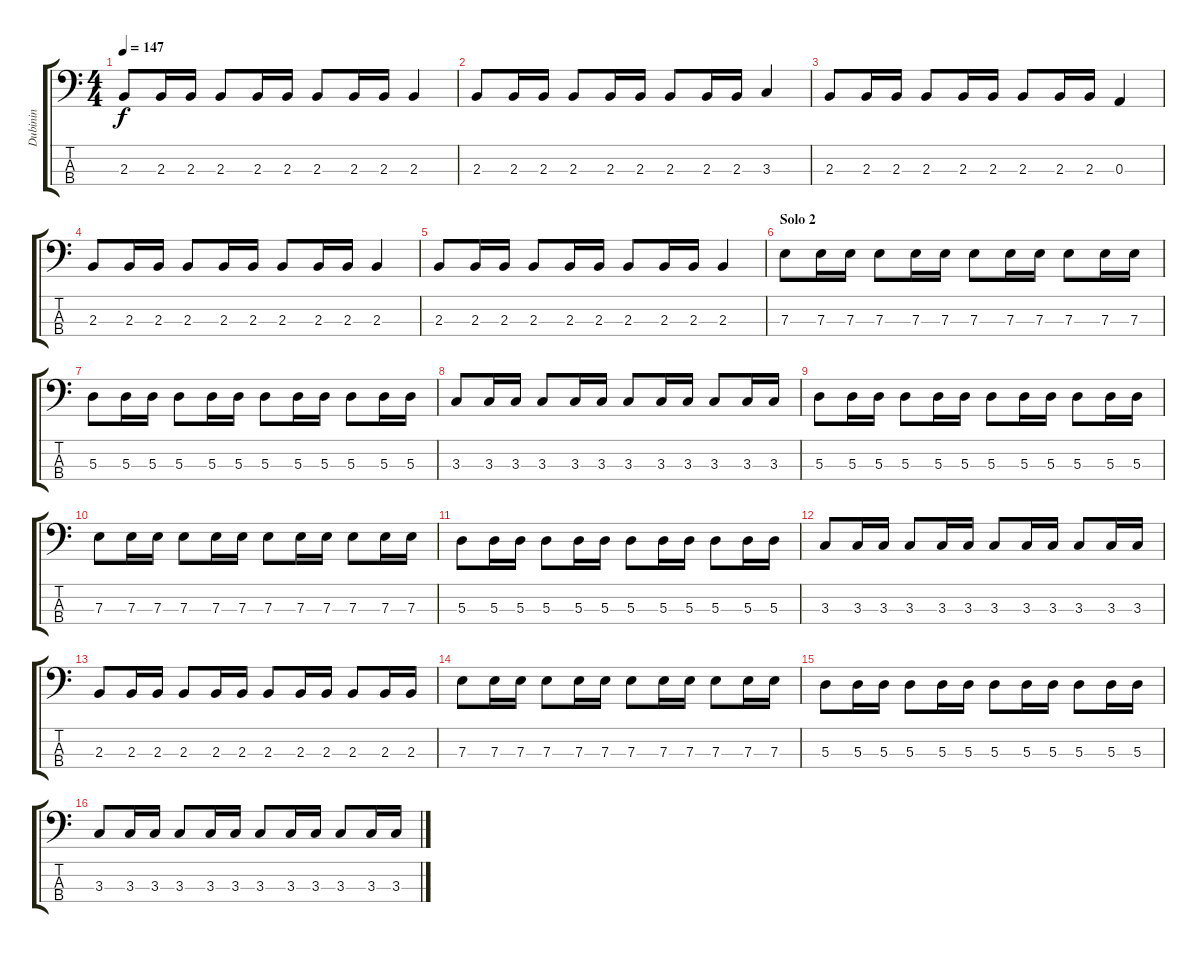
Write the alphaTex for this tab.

\track ("Dubinin" "Dubinin") {instrument electricbassfinger}
\staff {score tabs}
\tuning (G2 D2 A1 E1) {hide}
\ts (4 4)
\tempo 147
\clef f4
\ks c
2.3.8{dy f} 2.3.16 2.3.16 2.3.8 2.3.16 2.3.16 2.3.8 2.3.16 2.3.16 2.3.4 |
2.3.8 2.3.16 2.3.16 2.3.8 2.3.16 2.3.16 2.3.8 2.3.16 2.3.16 3.3.4 |
2.3.8 2.3.16 2.3.16 2.3.8 2.3.16 2.3.16 2.3.8 2.3.16 2.3.16 0.3.4 |
2.3.8 2.3.16 2.3.16 2.3.8 2.3.16 2.3.16 2.3.8 2.3.16 2.3.16 2.3.4 |
2.3.8 2.3.16 2.3.16 2.3.8 2.3.16 2.3.16 2.3.8 2.3.16 2.3.16 2.3.4 |
\section ("" "Solo 2")
7.3.8 7.3.16 7.3.16 7.3.8 7.3.16 7.3.16 7.3.8 7.3.16 7.3.16 7.3.8 7.3.16 7.3.16 |
5.3.8 5.3.16 5.3.16 5.3.8 5.3.16 5.3.16 5.3.8 5.3.16 5.3.16 5.3.8 5.3.16 5.3.16 |
3.3.8 3.3.16 3.3.16 3.3.8 3.3.16 3.3.16 3.3.8 3.3.16 3.3.16 3.3.8 3.3.16 3.3.16 |
5.3.8 5.3.16 5.3.16 5.3.8 5.3.16 5.3.16 5.3.8 5.3.16 5.3.16 5.3.8 5.3.16 5.3.16 |
7.3.8 7.3.16 7.3.16 7.3.8 7.3.16 7.3.16 7.3.8 7.3.16 7.3.16 7.3.8 7.3.16 7.3.16 |
5.3.8 5.3.16 5.3.16 5.3.8 5.3.16 5.3.16 5.3.8 5.3.16 5.3.16 5.3.8 5.3.16 5.3.16 |
3.3.8 3.3.16 3.3.16 3.3.8 3.3.16 3.3.16 3.3.8 3.3.16 3.3.16 3.3.8 3.3.16 3.3.16 |
2.3.8 2.3.16 2.3.16 2.3.8 2.3.16 2.3.16 2.3.8 2.3.16 2.3.16 2.3.8 2.3.16 2.3.16 |
7.3.8 7.3.16 7.3.16 7.3.8 7.3.16 7.3.16 7.3.8 7.3.16 7.3.16 7.3.8 7.3.16 7.3.16 |
5.3.8 5.3.16 5.3.16 5.3.8 5.3.16 5.3.16 5.3.8 5.3.16 5.3.16 5.3.8 5.3.16 5.3.16 |
3.3.8 3.3.16 3.3.16 3.3.8 3.3.16 3.3.16 3.3.8 3.3.16 3.3.16 3.3.8 3.3.16 3.3.16
